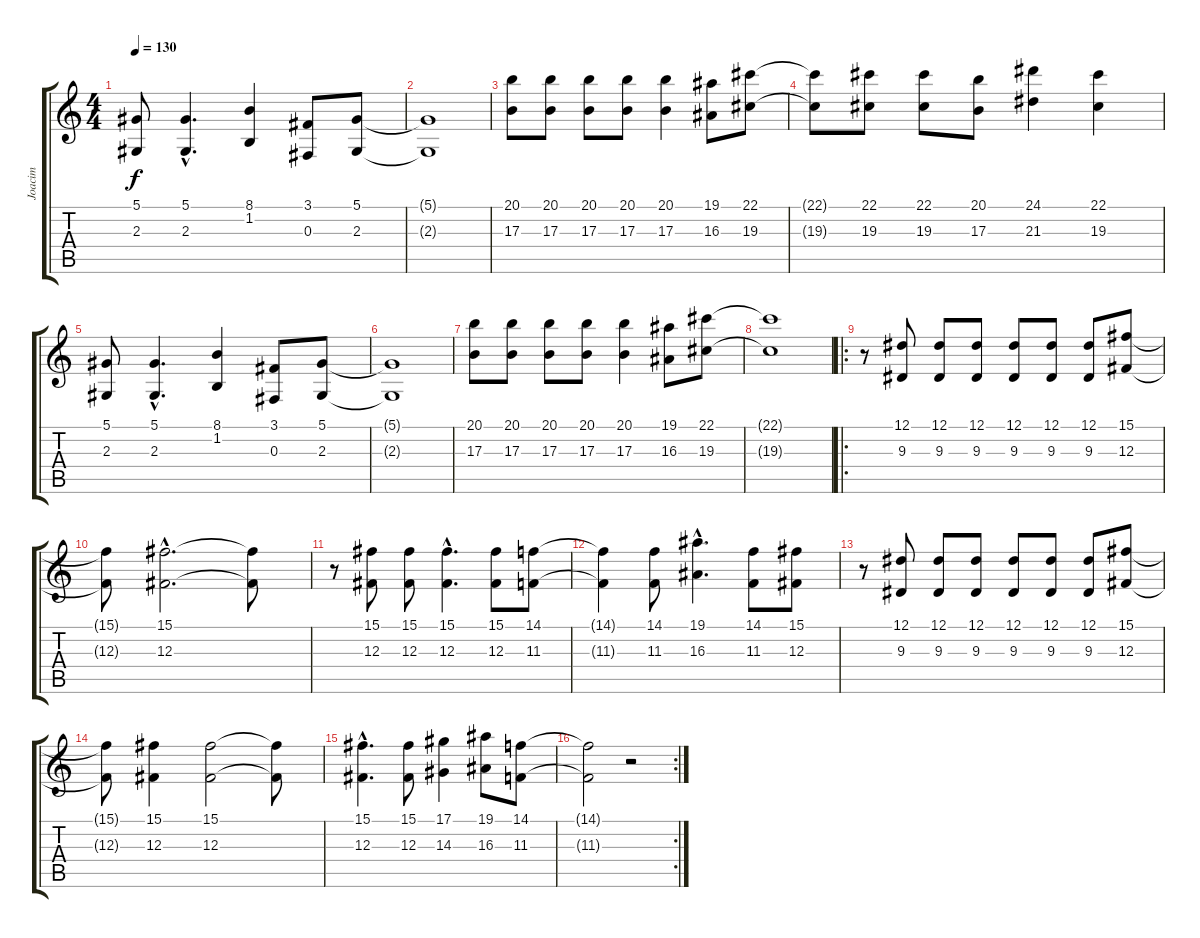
\track ("Joacim" "Joacim") {instrument lead1square}
\staff {score tabs}
\tuning (Eb4 Bb3 Gb3 Db3 Ab2 Eb2) {hide}
\ts (4 4)
\tempo 130
\clef g2
\ks c
(5.1 2.3).8{dy f} (5.1{hac} 2.3{hac}).4{d} (8.1 1.2).4 (3.1 0.3).8 (5.1 2.3).8 |
(5.1{t} 2.3{t}).1 |
(20.1 17.3).8 (20.1 17.3).8 (20.1 17.3).8 (20.1 17.3).8 (20.1 17.3).4 (19.1 16.3).8 (22.1 19.3).8 |
(22.1{t} 19.3{t}).8 (22.1 19.3).8 (22.1 19.3).8 (20.1 17.3).8 (24.1 21.3).4 (22.1 19.3).4 |
(5.1 2.3).8 (5.1{hac} 2.3{hac}).4{d} (8.1 1.2).4 (3.1 0.3).8 (5.1 2.3).8 |
(5.1{t} 2.3{t}).1 |
(20.1 17.3).8 (20.1 17.3).8 (20.1 17.3).8 (20.1 17.3).8 (20.1 17.3).4 (19.1 16.3).8 (22.1 19.3).8 |
(22.1{t} 19.3{t}).1 |
\ro
r.8 (12.1 9.3).8 (12.1 9.3).8 (12.1 9.3).8 (12.1 9.3).8 (12.1 9.3).8 (12.1 9.3).8 (15.1 12.3).8 |
(15.1{t} 12.3{t}).8 (15.1{hac} 12.3{hac}).2{d} (15.1{t} 12.3{t}).8 |
r.8 (15.1 12.3).8 (15.1 12.3).8 (15.1{hac} 12.3{hac}).4{d} (15.1 12.3).8 (14.1 11.3).8 |
(14.1{t} 11.3{t}).4 (14.1 11.3).8 (19.1{hac} 16.3{hac}).4{d} (14.1 11.3).8 (15.1 12.3).8 |
r.8 (12.1 9.3).8 (12.1 9.3).8 (12.1 9.3).8 (12.1 9.3).8 (12.1 9.3).8 (12.1 9.3).8 (15.1 12.3).8 |
(15.1{t} 12.3{t}).8 (15.1 12.3).4 (15.1 12.3).2 (15.1{t} 12.3{t}).8 |
(15.1{hac} 12.3{hac}).4{d} (15.1 12.3).8 (17.1 14.3).4 (19.1 16.3).8 (14.1 11.3).8 |
\rc 2
(14.1{t} 11.3{t}).2 r.2
